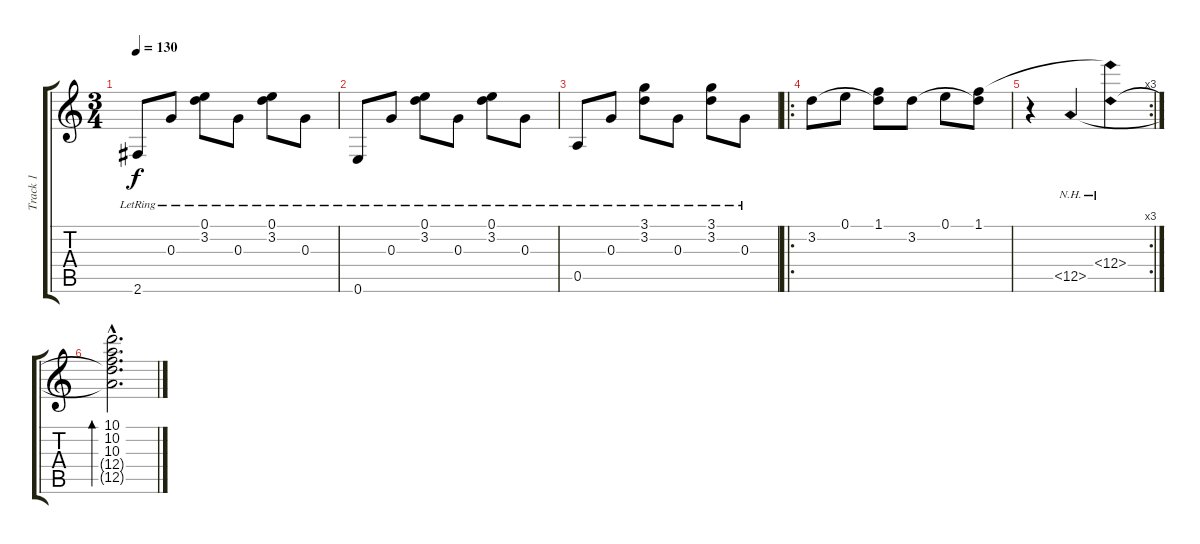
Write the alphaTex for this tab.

\track ("Track 1" "Track 1") {instrument acousticguitarnylon}
\staff {score tabs}
\tuning (E4 B3 G3 D3 A2 E2) {hide}
\ts (3 4)
\tempo 130
\clef g2
\ks c
2.6{lr}.8{dy f} 0.3{lr}.8 (0.1{lr} 3.2{lr}).8 0.3{lr}.8 (0.1{lr} 3.2{lr}).8 0.3{lr}.8 |
0.6{lr}.8 0.3{lr}.8 (0.1{lr} 3.2{lr}).8 0.3{lr}.8 (0.1{lr} 3.2{lr}).8 0.3{lr}.8 |
0.5{lr}.8 0.3{lr}.8 (3.1{lr} 3.2{lr}).8 0.3{lr}.8 (3.1{lr} 3.2{lr}).8 0.3{lr}.8 |
\ro
3.2.8 0.1.8 (1.1 3.2{t}).8 3.2.8 0.1.8 (1.1 3.2{t}).8 |
\rc 3
r.4 12.5{nh}.4 (1.1{nh t} 12.4{nh}).4 |
(10.1{hac} 10.2{hac} 10.3{hac} 12.4{hac t} 12.5{hac t}).2{d bd 480}
